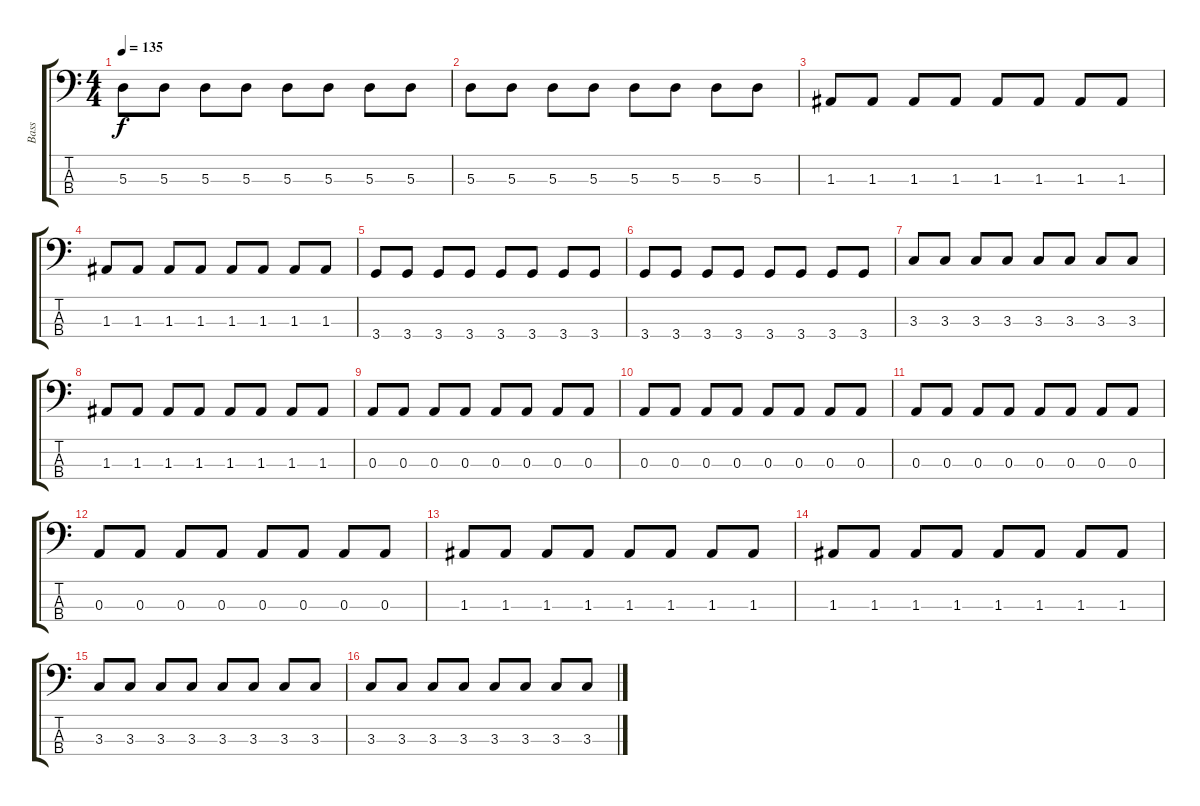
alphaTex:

\track ("Bass" "Bass") {instrument electricbassfinger}
\staff {score tabs}
\tuning (G2 D2 A1 E1) {hide}
\ts (4 4)
\tempo 135
\clef f4
\ks c
5.3.8{dy f} 5.3.8 5.3.8 5.3.8 5.3.8 5.3.8 5.3.8 5.3.8 |
5.3.8 5.3.8 5.3.8 5.3.8 5.3.8 5.3.8 5.3.8 5.3.8 |
1.3.8 1.3.8 1.3.8 1.3.8 1.3.8 1.3.8 1.3.8 1.3.8 |
1.3.8 1.3.8 1.3.8 1.3.8 1.3.8 1.3.8 1.3.8 1.3.8 |
3.4.8 3.4.8 3.4.8 3.4.8 3.4.8 3.4.8 3.4.8 3.4.8 |
3.4.8 3.4.8 3.4.8 3.4.8 3.4.8 3.4.8 3.4.8 3.4.8 |
3.3.8 3.3.8 3.3.8 3.3.8 3.3.8 3.3.8 3.3.8 3.3.8 |
1.3.8 1.3.8 1.3.8 1.3.8 1.3.8 1.3.8 1.3.8 1.3.8 |
0.3.8 0.3.8 0.3.8 0.3.8 0.3.8 0.3.8 0.3.8 0.3.8 |
0.3.8 0.3.8 0.3.8 0.3.8 0.3.8 0.3.8 0.3.8 0.3.8 |
0.3.8 0.3.8 0.3.8 0.3.8 0.3.8 0.3.8 0.3.8 0.3.8 |
0.3.8 0.3.8 0.3.8 0.3.8 0.3.8 0.3.8 0.3.8 0.3.8 |
1.3.8 1.3.8 1.3.8 1.3.8 1.3.8 1.3.8 1.3.8 1.3.8 |
1.3.8 1.3.8 1.3.8 1.3.8 1.3.8 1.3.8 1.3.8 1.3.8 |
3.3.8 3.3.8 3.3.8 3.3.8 3.3.8 3.3.8 3.3.8 3.3.8 |
3.3.8 3.3.8 3.3.8 3.3.8 3.3.8 3.3.8 3.3.8 3.3.8
